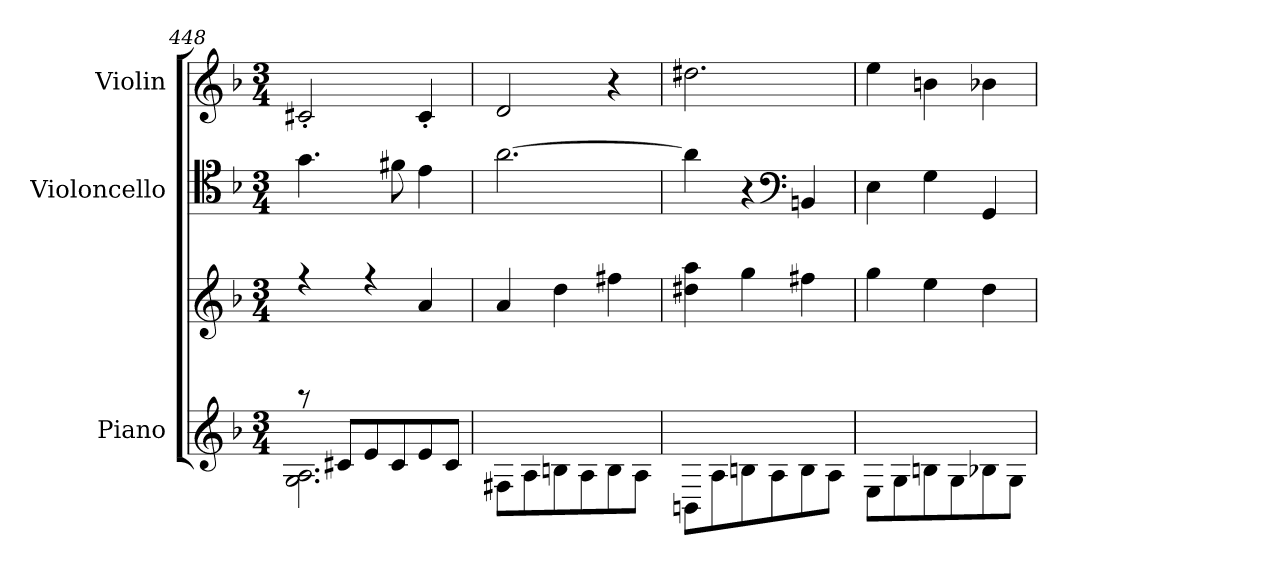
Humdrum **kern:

**kern	**kern	**kern	**kern
*part3	*part3	*part2	*part1
*staff4	*staff3	*staff2	*staff1
*I"Piano	*	*I"Violoncello	*I"Violin
*I'Pno	*	*I'Vc	*I'Vln
*clefG2	*clefG2	*clefC4	*clefG2
*k[b-]	*k[b-]	*k[b-]	*k[b-]
*M3/4	*M3/4	*M3/4	*M3/4
=448	=448	=448	=448
*^	*^	*	*
8ryy	2.G\ 2.A\	8rEE	4rff	4.g\	2c#X'/
8c#X/L	.	2ryy	.	.	.
8e/	.	.	4rff	.	.
8c#/	.	.	.	8f#X\	.
8e/	.	.	4a/	4e\	4c#'/
8c#/J	.	8ryy	.	.	.
*v	*v	*	*	*	*
*	*v	*v	*	*
=449	=449	=449	=449
8F#X\L	4a/	[2.a\	2d/
8A\	.	.	.
8Bn\	4dd\	.	.
8A\	.	.	.
8B\	4ff#X\	.	4r
8A\J	.	.	.
=450	=450	=450	=450
8BBn\L	4dd#X\ 4aa\	4a\]	2.dd#X\
8A\	.	.	.
8Bn\	4gg\	4r	.
8A\	.	.	.
*	*	*clefF4	*
8B\	4ff#X\	4BBn/	.
8A\J	.	.	.
=451	=451	=451	=451
8E\L	4gg\	4E\	4ee\
8G\	.	.	.
8Bn\	4ee\	4G\	4bn\
8G\	.	.	.
8B-X\	4dd\	4GG/	4b-X\
8G\J	.	.	.
=	=	=	=
*-	*-	*-	*-
